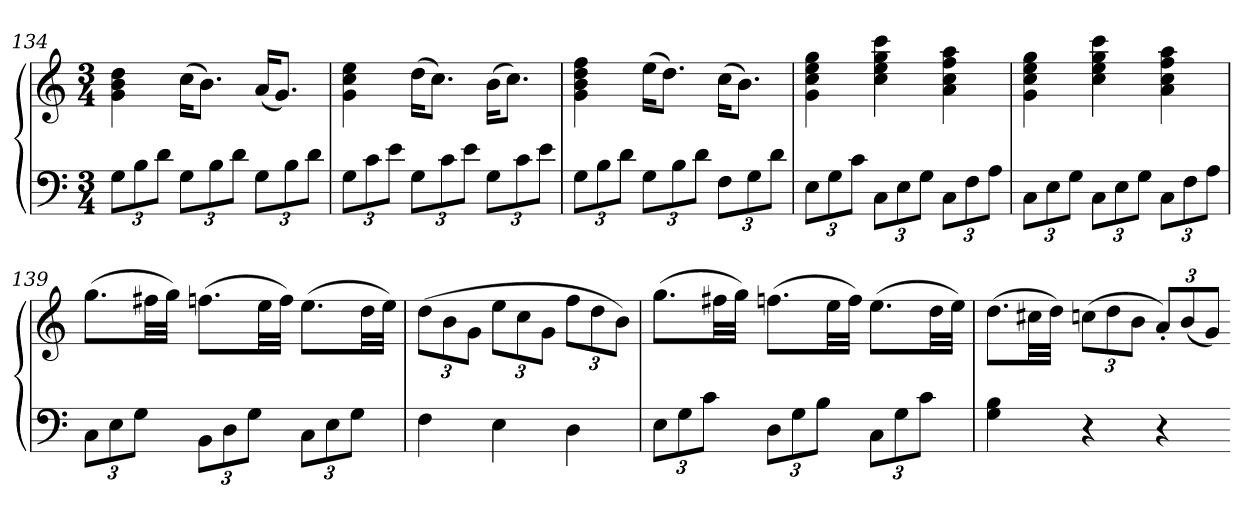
**kern	**kern
*part1	*part1
*staff2	*staff1
*clefF4	*clefG2
*k[]	*k[]
*C:	*C:
*M3/4	*M3/4
=134	=134
12GL	4g 4b 4dd
12B	.
12dJ	.
12GL	(16ccKL
.	8.bJ)
12B	.
12dJ	.
12GL	(16aKL
.	8.gJ)
12B	.
12dJ	.
=135	=135
12GL	4g 4cc 4ee
12c	.
12eJ	.
12GL	(16ddKL
.	8.ccJ)
12c	.
12eJ	.
12GL	(16bKL
.	8.ccJ)
12c	.
12eJ	.
=136	=136
12GL	4g 4b 4dd 4ff
12B	.
12dJ	.
12GL	(16eeKL
.	8.ddJ)
12B	.
12dJ	.
12FL	(16ccKL
.	8.bJ)
12G	.
12dJ	.
=137	=137
12EL	4g 4cc 4ee 4gg
12G	.
12cJ	.
12CL	4cc 4ee 4gg 4ccc
12E	.
12GJ	.
12CL	4a 4cc 4ff 4aa
12F	.
12AJ	.
=138	=138
12CL	4g 4cc 4ee 4gg
12E	.
12GJ	.
12CL	4cc 4ee 4gg 4ccc
12E	.
12GJ	.
12CL	4a 4cc 4ff 4aa
12F	.
12AJ	.
=139	=139
12CL	(8.ggL
12E	.
12GJ	.
.	32ff#XLL
.	32ggJJJ)
12BBL	(8.ffnL
12D	.
12GJ	.
.	32eeLL
.	32ffJJJ)
12CL	(8.eeL
12E	.
12GJ	.
.	32ddLL
.	32eeJJJ)
=140	=140
4F	(12ddL
.	12b
.	12gJ
4E	12eeL
.	12cc
.	12gJ
4D	12ffL
.	12dd
.	12bJ)
=141	=141
12EL	(8.ggL
12G	.
12cJ	.
.	32ff#XLL
.	32ggJJJ)
12DL	(8.ffnL
12G	.
12BJ	.
.	32eeLL
.	32ffJJJ)
12CL	(8.eeL
12G	.
12cJ	.
.	32ddLL
.	32eeJJJ)
=142	=142
4G 4B	(8.ddL
.	32cc#XLL
.	32ddJJJ)
4r	(12ccnL
.	12dd
.	12bJ
4r	12a'L)
.	(12b
.	12gJ)
=-	=-
*-	*-
